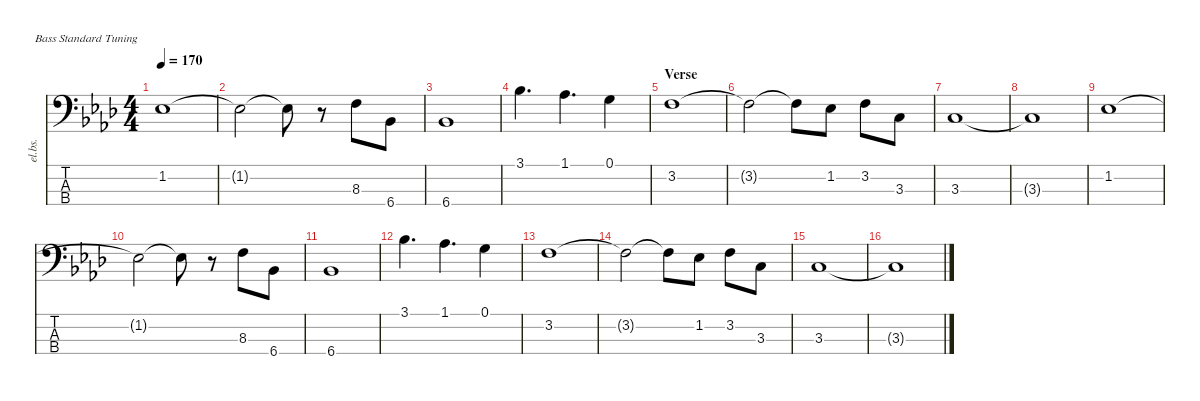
\defaultSystemsLayout 4
\hideDynamics
\bracketExtendMode nobrackets
\otherSystemsTrackNameOrientation horizontal
\track ("Synth Bass" "el.bs.") {instrument electricbassfinger}
\staff {score tabs}
\tuning (G2 D2 A1 E1)
\ts (4 4)
\tempo 170
\clef f4
\ks fminor
1.2{acc b}.1{dy f beam Down} |
1.2{t acc b}.2{beam Down} 1.2{t acc b}.8{beam Down} r.8{beam Down} 8.3{acc forcenatural}.8{beam Down} 6.4{acc b}.8{beam Down} |
6.4{acc b}.1{beam Up} |
3.1{acc b}.4{d beam Down} 1.1{acc b}.4{d beam Down} 0.1{acc forcenatural}.4{beam Down} |
\section ("" "Verse")
3.2{acc forcenatural}.1{dy mf beam Down} |
3.2{t acc forcenatural}.2{beam Down} 3.2{t acc forcenatural}.8{beam Down} 1.2{acc b}.8{beam Down} 3.2{acc forcenatural}.8{beam Down} 3.3{acc forcenatural}.8{beam Down} |
3.3{acc forcenatural}.1{beam Up} |
3.3{t acc forcenatural}.1{beam Up} |
1.2{acc b}.1{beam Down} |
1.2{t acc b}.2{beam Down} 1.2{t acc b}.8{beam Down} r.8{beam Down} 8.3{acc forcenatural}.8{beam Down} 6.4{acc b}.8{beam Down} |
6.4{acc b}.1{beam Up} |
3.1{acc b}.4{d beam Down} 1.1{acc b}.4{d beam Down} 0.1{acc forcenatural}.4{beam Down} |
3.2{acc forcenatural}.1{beam Down} |
3.2{t acc forcenatural}.2{beam Down} 3.2{t acc forcenatural}.8{beam Down} 1.2{acc b}.8{beam Down} 3.2{acc forcenatural}.8{beam Down} 3.3{acc forcenatural}.8{beam Down} |
3.3{acc forcenatural}.1{beam Up} |
3.3{t acc forcenatural}.1{beam Up}
